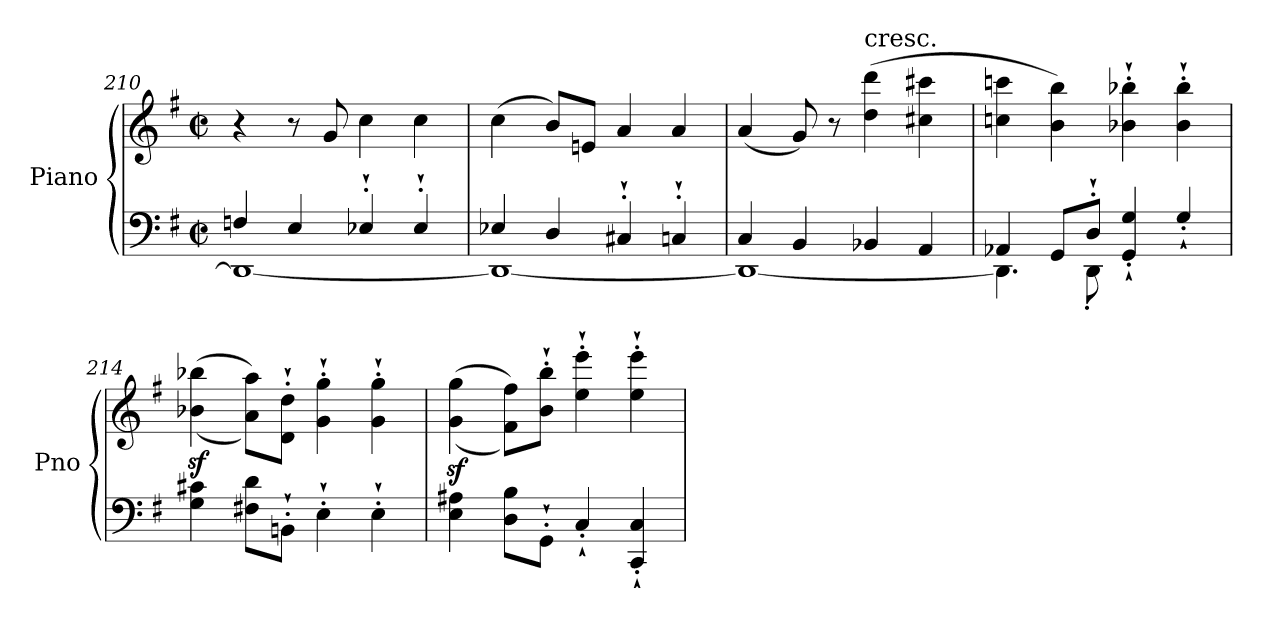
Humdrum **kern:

**kern	**kern
*part1	*part1
*staff2	*staff1
*I"Piano	*
*I'Pno	*
*clefF4	*clefG2
*k[f#]	*k[f#]
*G:	*G:
*M2/2	*M2/2
*met(c|)	*met(c|)
=210	=210
*^	*
4Fn/	1DD_	4r
4E/	.	8r
.	.	8g/
4E-X`'/	.	4cc\
4E-`'/	.	4cc\
=211	=211	=211
4E-X/	1DD_	(4cc\
4D/	.	8b/L)
.	.	8en/J
4C#X`'/	.	4a/
4Cn`'/	.	4a/
!!LO:LB:g=z
=212	=212	=212
4C/	1DD_	(4a/
4BB/	.	8g/)
.	.	8r
!	!	!LO:TX:a:t=cresc.
4BB-X/	.	(4dd\ 4ddd\
4AA/	.	4cc#X\ 4ccc#X\
!!LO:PB:g=z
=213	=213	=213
4AA-X/	4.DD\]	4ccn\ 4cccn\
8GG/L	.	4b\ 4bb\)
8D`'/J	8DD'\	.
4GG/`' 4G/`'	2ryy	4b-X\`' 4bb-X\`'
4G`'/	.	4b-\`' 4bb-\`'
*v	*v	*
=214	=214
4G\ 4c#X\	((4b-X\z< 4bb-X\z<
8F#X\ 8d\L	8a\ 8aa\L))
8BBn`'\J	8d\`' 8dd\`'J
4E`'\	4g\`' 4gg\`'
4E`'\	4g\`' 4gg\`'
=215	=215
4E\ 4A#X\	((4g\z< 4gg\z<
8D\ 8B\L	8f#\ 8ff#\L))
8GG`'\J	8b\`' 8bb\`'J
4C`'/	4ee\`' 4eee\`'
4CC/`' 4C/`'	4ee\`' 4eee\`'
=	=
*-	*-
